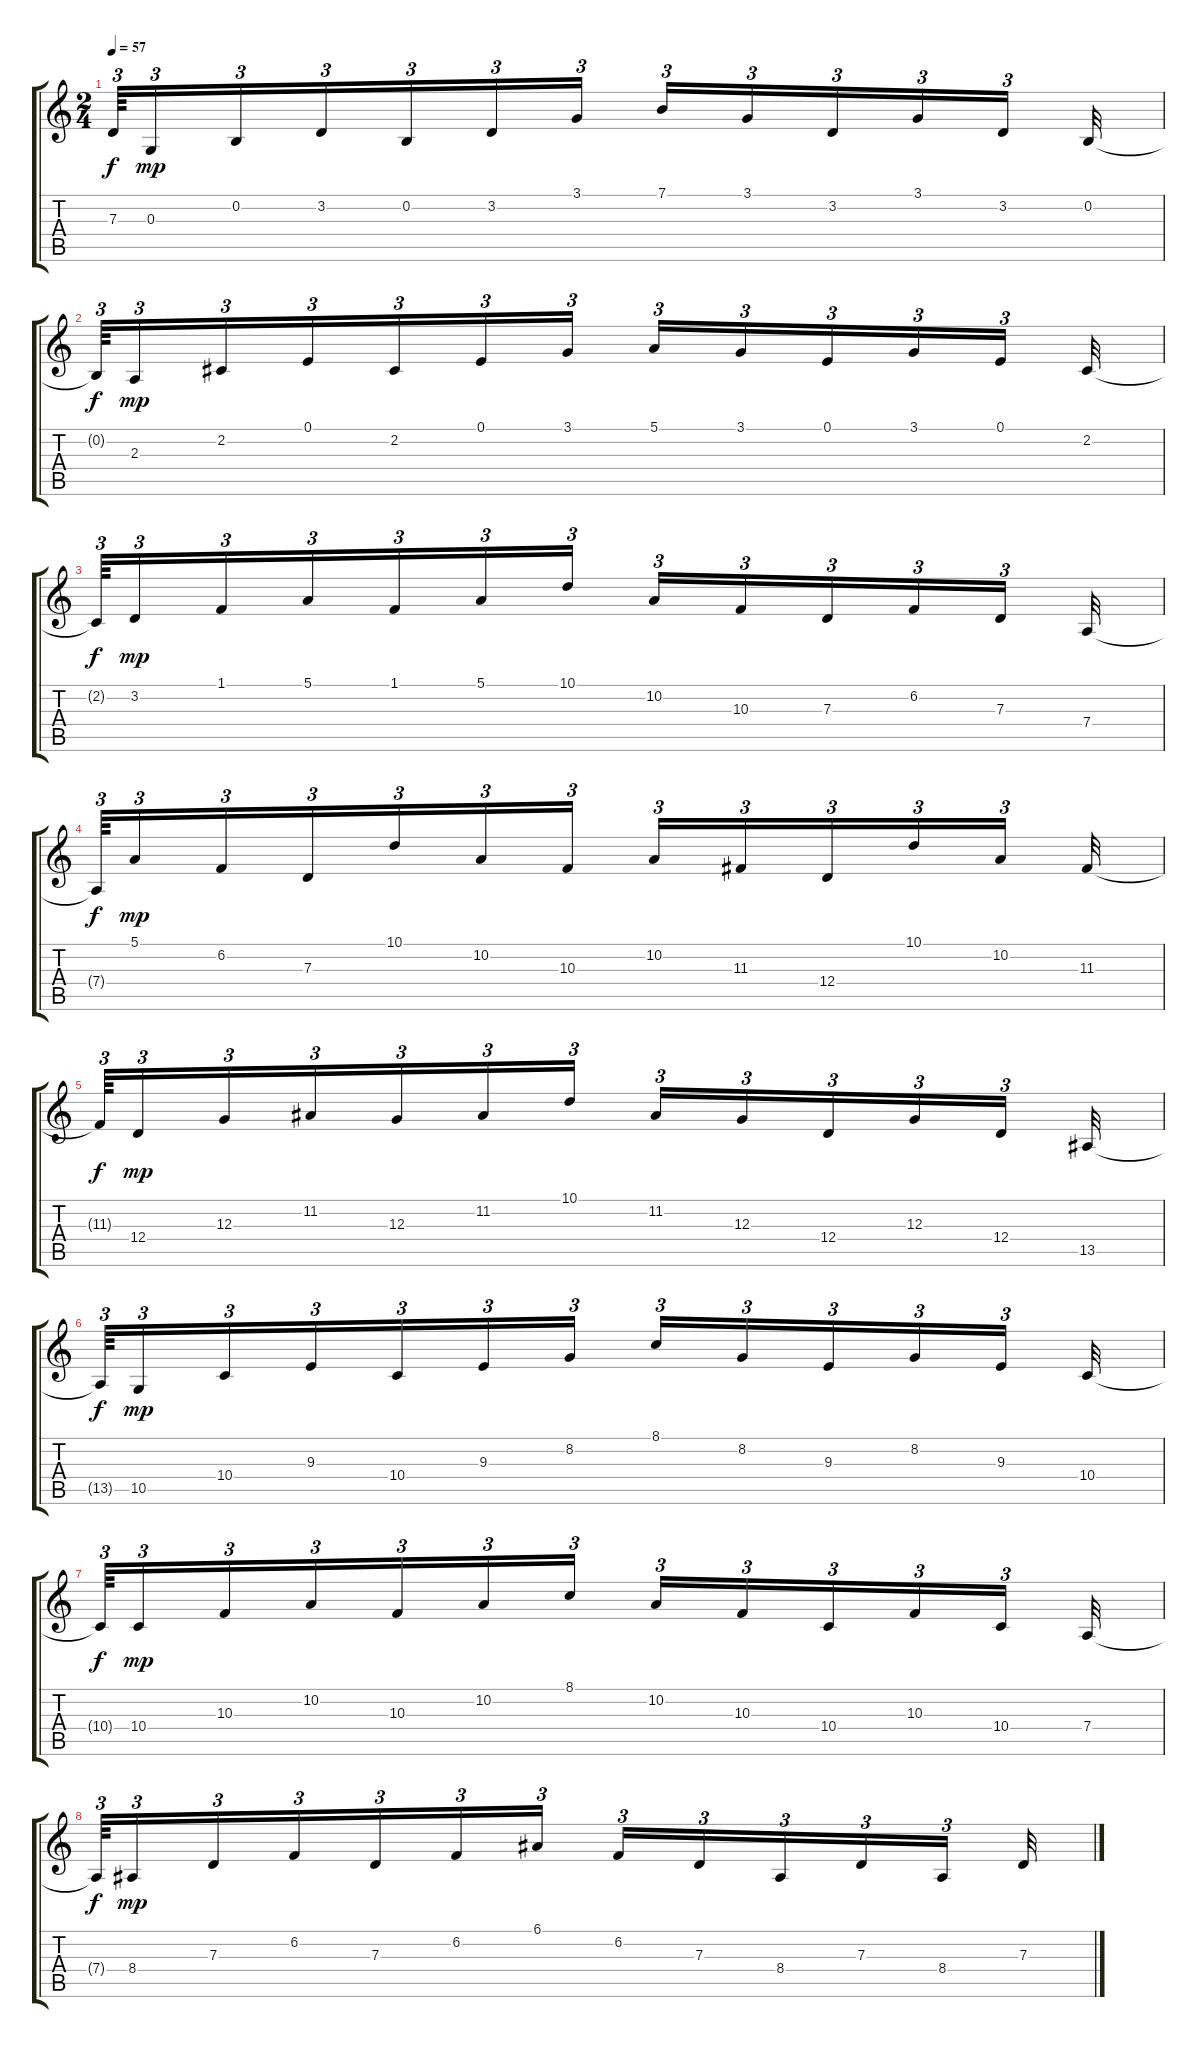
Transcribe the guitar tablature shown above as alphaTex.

\track "" {instrument orchestralharp}
\staff {score tabs}
\tuning (E4 B3 G3 D3 A2 E2) {hide}
\ts (2 4)
\tempo 57
\clef g2
\ks c
7.3{t}.64{tu (3 2) dy f} 0.3.16{tu (3 2) dy mp} 0.2.16{tu (3 2)} 3.2.16{tu (3 2)} 0.2.16{tu (3 2)} 3.2.16{tu (3 2)} 3.1.16{tu (3 2)} 7.1.16{tu (3 2)} 3.1.16{tu (3 2)} 3.2.16{tu (3 2)} 3.1.16{tu (3 2)} 3.2.16{tu (3 2)} 0.2.32 |
0.2{t}.64{tu (3 2) dy f} 2.3.16{tu (3 2) dy mp} 2.2.16{tu (3 2)} 0.1.16{tu (3 2)} 2.2.16{tu (3 2)} 0.1.16{tu (3 2)} 3.1.16{tu (3 2)} 5.1.16{tu (3 2)} 3.1.16{tu (3 2)} 0.1.16{tu (3 2)} 3.1.16{tu (3 2)} 0.1.16{tu (3 2)} 2.2.32 |
2.2{t}.64{tu (3 2) dy f} 3.2.16{tu (3 2) dy mp} 1.1.16{tu (3 2)} 5.1.16{tu (3 2)} 1.1.16{tu (3 2)} 5.1.16{tu (3 2)} 10.1.16{tu (3 2)} 10.2.16{tu (3 2)} 10.3.16{tu (3 2)} 7.3.16{tu (3 2)} 6.2.16{tu (3 2)} 7.3.16{tu (3 2)} 7.4.32 |
7.4{t}.64{tu (3 2) dy f} 5.1.16{tu (3 2) dy mp} 6.2.16{tu (3 2)} 7.3.16{tu (3 2)} 10.1.16{tu (3 2)} 10.2.16{tu (3 2)} 10.3.16{tu (3 2)} 10.2.16{tu (3 2)} 11.3.16{tu (3 2)} 12.4.16{tu (3 2)} 10.1.16{tu (3 2)} 10.2.16{tu (3 2)} 11.3.32 |
11.3{t}.64{tu (3 2) dy f} 12.4.16{tu (3 2) dy mp} 12.3.16{tu (3 2)} 11.2.16{tu (3 2)} 12.3.16{tu (3 2)} 11.2.16{tu (3 2)} 10.1.16{tu (3 2)} 11.2.16{tu (3 2)} 12.3.16{tu (3 2)} 12.4.16{tu (3 2)} 12.3.16{tu (3 2)} 12.4.16{tu (3 2)} 13.5.32 |
13.5{t}.64{tu (3 2) dy f} 10.5.16{tu (3 2) dy mp} 10.4.16{tu (3 2)} 9.3.16{tu (3 2)} 10.4.16{tu (3 2)} 9.3.16{tu (3 2)} 8.2.16{tu (3 2)} 8.1.16{tu (3 2)} 8.2.16{tu (3 2)} 9.3.16{tu (3 2)} 8.2.16{tu (3 2)} 9.3.16{tu (3 2)} 10.4.32 |
10.4{t}.64{tu (3 2) dy f} 10.4.16{tu (3 2) dy mp} 10.3.16{tu (3 2)} 10.2.16{tu (3 2)} 10.3.16{tu (3 2)} 10.2.16{tu (3 2)} 8.1.16{tu (3 2)} 10.2.16{tu (3 2)} 10.3.16{tu (3 2)} 10.4.16{tu (3 2)} 10.3.16{tu (3 2)} 10.4.16{tu (3 2)} 7.4.32 |
7.4{t}.64{tu (3 2) dy f} 8.4.16{tu (3 2) dy mp} 7.3.16{tu (3 2)} 6.2.16{tu (3 2)} 7.3.16{tu (3 2)} 6.2.16{tu (3 2)} 6.1.16{tu (3 2)} 6.2.16{tu (3 2)} 7.3.16{tu (3 2)} 8.4.16{tu (3 2)} 7.3.16{tu (3 2)} 8.4.16{tu (3 2)} 7.3.32
